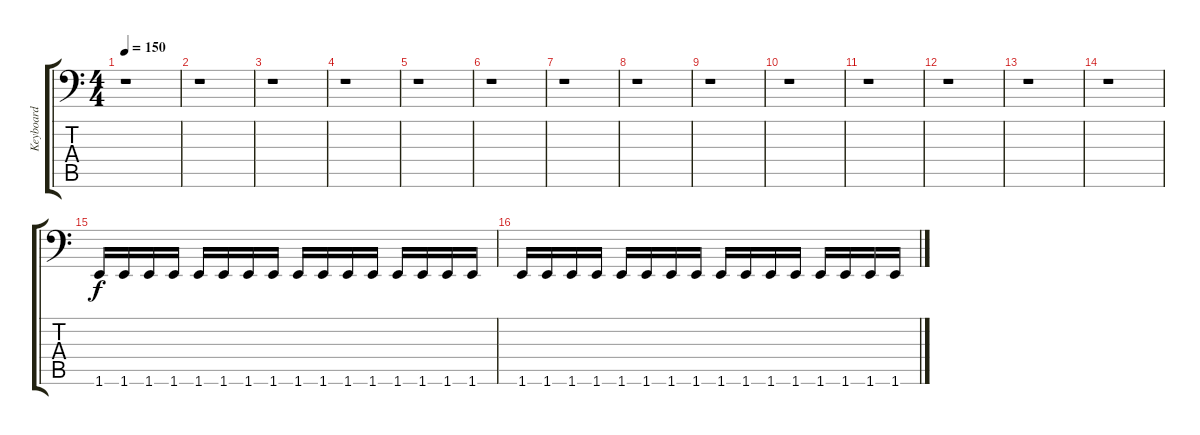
\track ("Keyboard" "Keyboard") {instrument acousticbass}
\staff {score tabs}
\tuning (E4 B3 Gb2 Db2 Ab1 Eb1) {hide}
\ts (4 4)
\tempo 150
\clef f4
\ks c
r.1{dy f} |
r.1 |
r.1 |
r.1 |
r.1 |
r.1 |
r.1 |
r.1 |
r.1 |
r.1 |
r.1 |
r.1 |
r.1 |
r.1 |
1.6.16{volume 11 instrument synthbass1} 1.6.16 1.6.16 1.6.16 1.6.16 1.6.16 1.6.16 1.6.16 1.6.16 1.6.16 1.6.16 1.6.16 1.6.16 1.6.16 1.6.16 1.6.16 |
1.6.16 1.6.16 1.6.16 1.6.16 1.6.16 1.6.16 1.6.16 1.6.16 1.6.16 1.6.16 1.6.16 1.6.16 1.6.16 1.6.16 1.6.16 1.6.16
